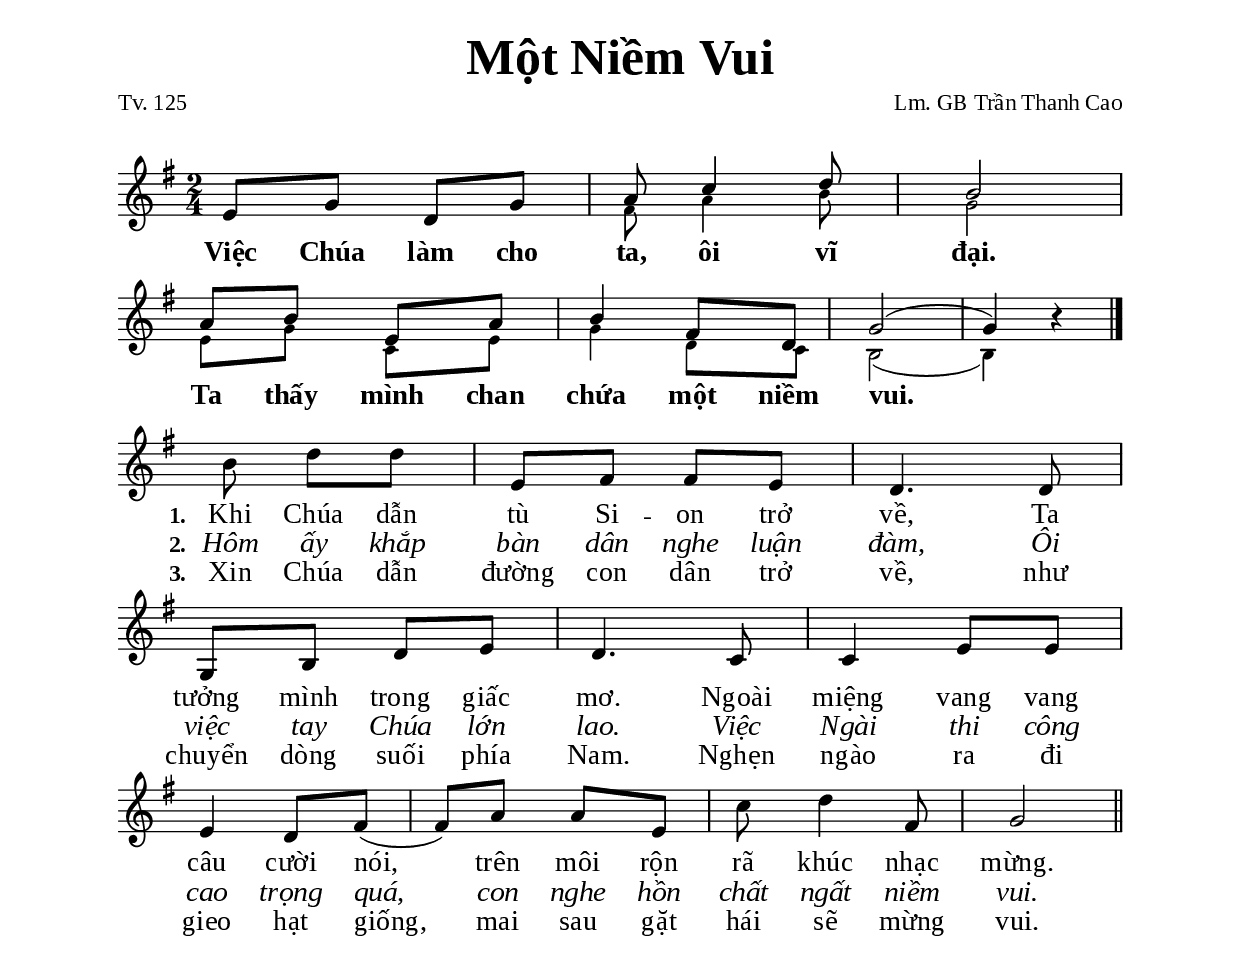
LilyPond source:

% Cài đặt chung
\version "2.22.1"
\include "english.ly"

\header {
  title = \markup { \fontsize #3 "Một Niềm Vui" }
  poet = "Tv. 125"
  composer = "Lm. GB Trần Thanh Cao"
  arranger = " "
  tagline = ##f
}

\paper {
  #(set-paper-size "a4")
  top-margin = 10\mm
  bottom-margin = 10\mm
  left-margin = 20\mm
  right-margin = 20\mm
  indent = #0
  #(define fonts
    (make-pango-font-tree
      "Liberation Serif"
      "Liberation Serif"
      "Liberation Serif"
      (/ 20 20)))
  page-count = #1
  %system-system-spacing = #'((basic-distance . 13))
  score-system-spacing = #'((basic-distance . 14))
}

% Nhạc điệp khúc
nhacDiepKhucSop = \relative c' {
  e8 g d g |
  a c4 d8 |
  b2 |
  a8 b e, a |
  b4 fs8 d |
  g2 ( |
  g4) r \bar "|."
}

nhacDiepKhucBass = \relative c' {
  \skip 2
  fs8 a4 b8 |
  g2 |
  e8 g c, e |
  g4 d8 c |
  b2 ( |
  b4) r
}

% Nhạc phiên khúc
nhacPhienKhuc = \relative c' {
  \partial 4. b'8 d d |
  e, fs fs e |
  d4. d8 |
  g, b d e |
  d4. c8 |
  c4 e8 e |
  e4 d8 fs ( |
  fs) a a e |
  c' d4 fs,8 |
  g2 \bar "||"
}

% Lời điệp khúc
loiDiepKhuc = \lyricmode {
  Việc Chúa làm cho ta, ôi vĩ đại.
  Ta thấy mình chan chứa một niềm vui.
}

% Lời phiên khúc
loiPhienKhucMot = \lyricmode {
  \set stanza = #"1. "
  Khi Chúa dẫn tù Si -- on trở về,
  Ta tưởng mình trong giấc mơ.
  Ngoài miệng vang vang câu cười nói,
  trên môi rộn rã khúc nhạc mừng.
}

loiPhienKhucHai = \lyricmode {
  \override Lyrics.LyricText.font-shape = #'italic
  \set stanza = #"2. "
  Hôm ấy khắp bàn dân nghe luận đàm,
  Ôi việc tay Chúa lớn lao.
  Việc Ngài thi công cao trọng quá,
  con nghe hồn chất ngất niềm vui.
}

loiPhienKhucBa = \lyricmode {
  \set stanza = #"3. "
  Xin Chúa dẫn đường con dân trở về,
  như chuyển dòng suối phía Nam.
  Nghẹn ngào ra đi gieo hạt giống,
  mai sau gặt hái sẽ mừng vui.
}

% Dàn trang
\score {
  \new ChoirStaff <<
    \new Staff = diepKhuc \with {
        \consists "Merge_rests_engraver"
        %\magnifyStaff #(magstep +1)
      }
      <<
      \new Voice = beSop {
        \voiceOne \key g \major \time 2/4 \nhacDiepKhucSop
      }
      \new Voice = beBas {
        \override NoteHead.font-size = #-2
        \voiceTwo \key g \major \time 2/4 \nhacDiepKhucBass
      }
    >>
    \new Lyrics \lyricsto beSop \loiDiepKhuc
  >>
  \layout {
    \override Lyrics.LyricText.font-series = #'bold
    \override Lyrics.LyricText.font-size = #+2
    \override Lyrics.LyricSpace.minimum-distance = #4
    \override Score.BarNumber.break-visibility = ##(#f #f #f)
    \override Score.SpacingSpanner.uniform-stretching = ##t
  }
}

\score {
  \new ChoirStaff <<
    \new Staff = phienKhuc \with {
        %\magnifyStaff #(magstep +1)
      }
      <<
      \new Voice = beSop {
        \key g \major \time 2/4 \nhacPhienKhuc
      }
    >>
    \new Lyrics \lyricsto beSop \loiPhienKhucMot
    \new Lyrics \lyricsto beSop \loiPhienKhucHai
    \new Lyrics \lyricsto beSop \loiPhienKhucBa
  >>
  \layout {
    \override Staff.TimeSignature.transparent = ##t
    \override Lyrics.LyricText.font-size = #+2
    \override Lyrics.LyricSpace.minimum-distance = #3.0
    \override Score.BarNumber.break-visibility = ##(#f #f #f)
    \override Score.SpacingSpanner.uniform-stretching = ##t
  } 
}
